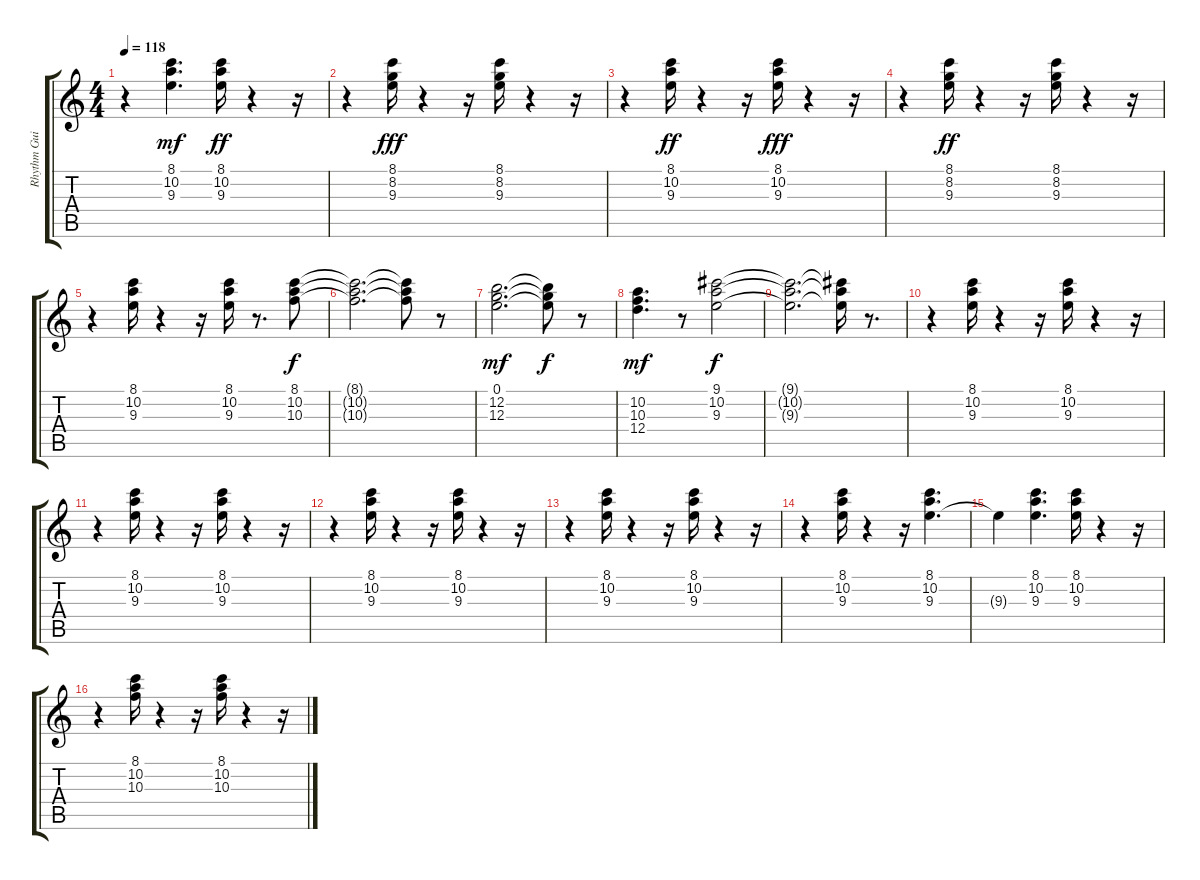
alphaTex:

\track ("Rhythm Guitar" "Rhythm Gui") {instrument electricguitarclean}
\staff {score tabs}
\tuning (E4 B3 G3 D3 A2 E2) {hide}
\ts (4 4)
\tempo 118
\clef g2
\ks c
r.4{dy ff} (8.1 10.2 9.3).4{d dy mf} (8.1 10.2 9.3).16{dy ff} r.4 r.16 |
r.4 (8.1 8.2 9.3).16{dy fff} r.4 r.16 (8.1 8.2 9.3).16 r.4 r.16 |
r.4 (8.1 10.2 9.3).16{dy ff} r.4 r.16 (8.1 10.2 9.3).16{dy fff} r.4 r.16 |
r.4 (8.1 8.2 9.3).16{dy ff} r.4 r.16 (8.1 8.2 9.3).16 r.4 r.16 |
r.4 (8.1 10.2 9.3).16 r.4 r.16 (8.1 10.2 9.3).16 r.8{d} (8.1 10.2 10.3).8{dy f} |
(8.1{t} 10.2{t} 10.3{t}).2{d} (8.1{t} 10.2{t} 10.3{t}).8 r.8 |
(0.1 12.2 12.3).2{d dy mf} (0.1{t} 12.2{t} 12.3{t}).8{dy f} r.8 |
(10.2 10.3 12.4).4{d dy mf} r.8 (9.1 10.2 9.3).2{dy f} |
(9.1{t} 10.2{t} 9.3{t}).2{d} (9.1{t} 10.2{t} 9.3{t}).16 r.8{d} |
r.4 (8.1 10.2 9.3).16 r.4 r.16 (8.1 10.2 9.3).16 r.4 r.16 |
r.4 (8.1 10.2 9.3).16 r.4 r.16 (8.1 10.2 9.3).16 r.4 r.16 |
r.4 (8.1 10.2 9.3).16 r.4 r.16 (8.1 10.2 9.3).16 r.4 r.16 |
r.4 (8.1 10.2 9.3).16 r.4 r.16 (8.1 10.2 9.3).16 r.4 r.16 |
r.4 (8.1 10.2 9.3).16 r.4 r.16 (8.1 10.2 9.3).4{d} |
9.3{t}.4 (8.1 10.2 9.3).4{d volume 9} (8.1 10.2 9.3).16{volume 6} r.4 r.16 |
r.4 (8.1 10.2 10.3).16{volume 5} r.4 r.16 (8.1 10.2 10.3).16{volume 3} r.4 r.16
